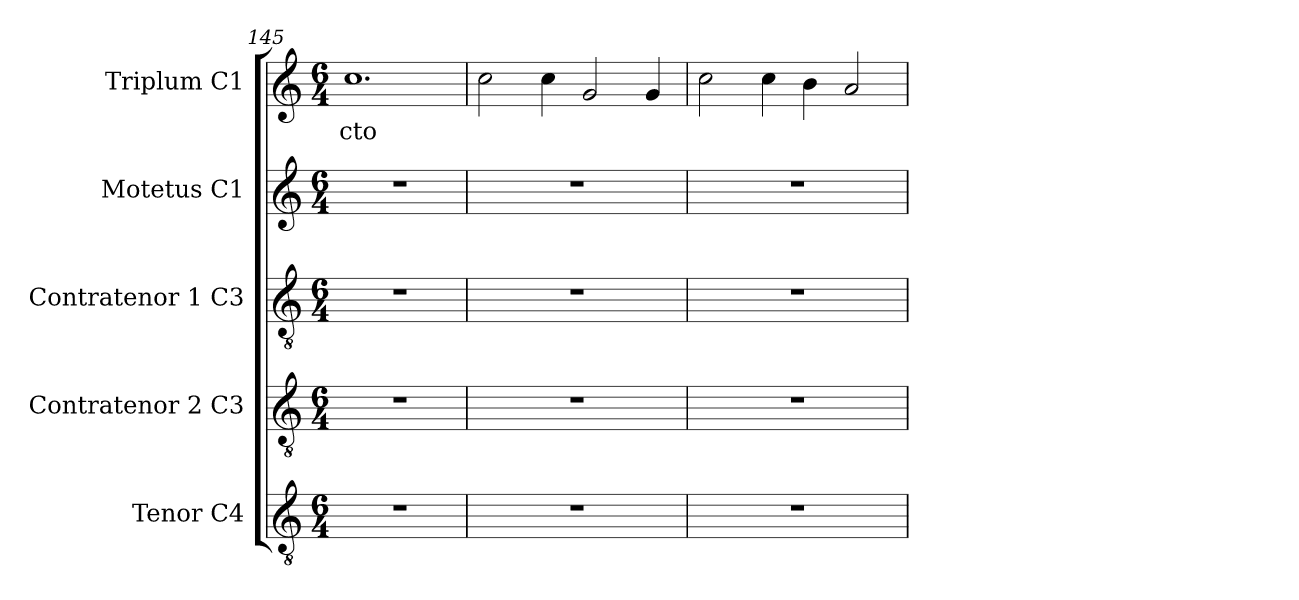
**kern	**kern	**kern	**kern	**kern	**text
*part5	*part4	*part3	*part2	*part1	*part1
*staff5	*staff4	*staff3	*staff2	*staff1	*staff1
*I"Tenor  C4	*I"Contratenor 2  C3	*I"Contratenor 1  C3	*I"Motetus  C1	*I"Triplum  C1	*
*I'T	*I'Ct2	*I'Ct1	*I'Mot	*I'Tr	*
!!LO:LB:g=z
*clefGv2	*clefGv2	*clefGv2	*clefG2	*clefG2	*
*k[]	*k[]	*k[]	*k[]	*k[]	*
*C:	*C:	*C:	*C:	*C:	*
*M6/4	*M6/4	*M6/4	*M6/4	*M6/4	*
=145	=145	=145	=145	=145	=145
!	!	!	!	!	!LO:LY:b:cj
1.r	1.r	1.r	1.r	1.cc	-cto
=146	=146	=146	=146	=146	=146
!	!	!	!	!	!LO:LY:b:cj
1.r	1.r	1.r	1.r	2cc\	.
!	!	!	!	!	!LO:LY:b:cj
.	.	.	.	4cc\	.
!	!	!	!	!	!LO:LY:b:cj
.	.	.	.	2g/	.
!	!	!	!	!	!LO:LY:b:cj
.	.	.	.	4g/	.
=147	=147	=147	=147	=147	=147
!	!	!	!	!	!LO:LY:b:cj
1.r	1.r	1.r	1.r	2cc\	.
!	!	!	!	!	!LO:LY:b:cj
.	.	.	.	4cc\	.
!	!	!	!	!	!LO:LY:b:cj
.	.	.	.	4b\	.
!	!	!	!	!	!LO:LY:b:cj
.	.	.	.	2a/	.
=	=	=	=	=	=
*-	*-	*-	*-	*-	*-
